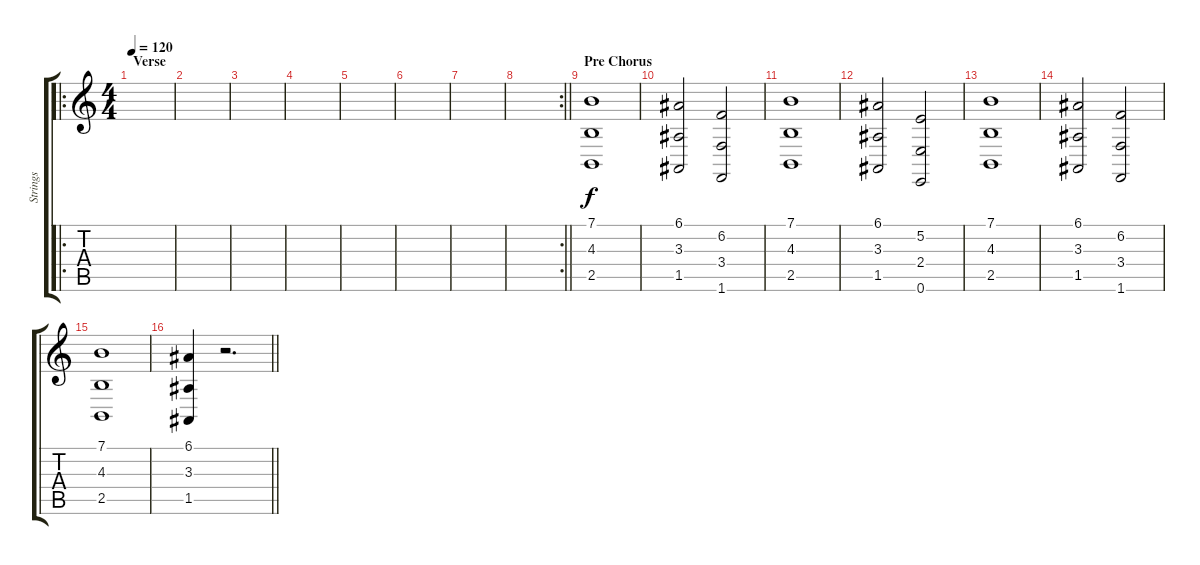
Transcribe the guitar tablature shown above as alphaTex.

\track ("Strings" "Strings") {instrument stringensemble1}
\staff {score tabs}
\tuning (E4 B3 G3 D3 A2 E2) {hide}
\ro
\ts (4 4)
\section ("" "Verse")
\tempo 120
\clef g2
\ks c
|
|
|
|
|
|
|
\rc 2
\barLineRight lightlight
|
\section ("" "Pre Chorus")
(7.1 4.3 2.5).1 |
(6.1 3.3 1.5).2 (6.2 3.4 1.6).2 |
(7.1 4.3 2.5).1 |
(6.1 3.3 1.5).2 (5.2 2.4 0.6).2 |
(7.1 4.3 2.5).1 |
(6.1 3.3 1.5).2 (6.2 3.4 1.6).2 |
(7.1 4.3 2.5).1 |
\barLineRight lightlight
(6.1 3.3 1.5).4 r.2{d}
